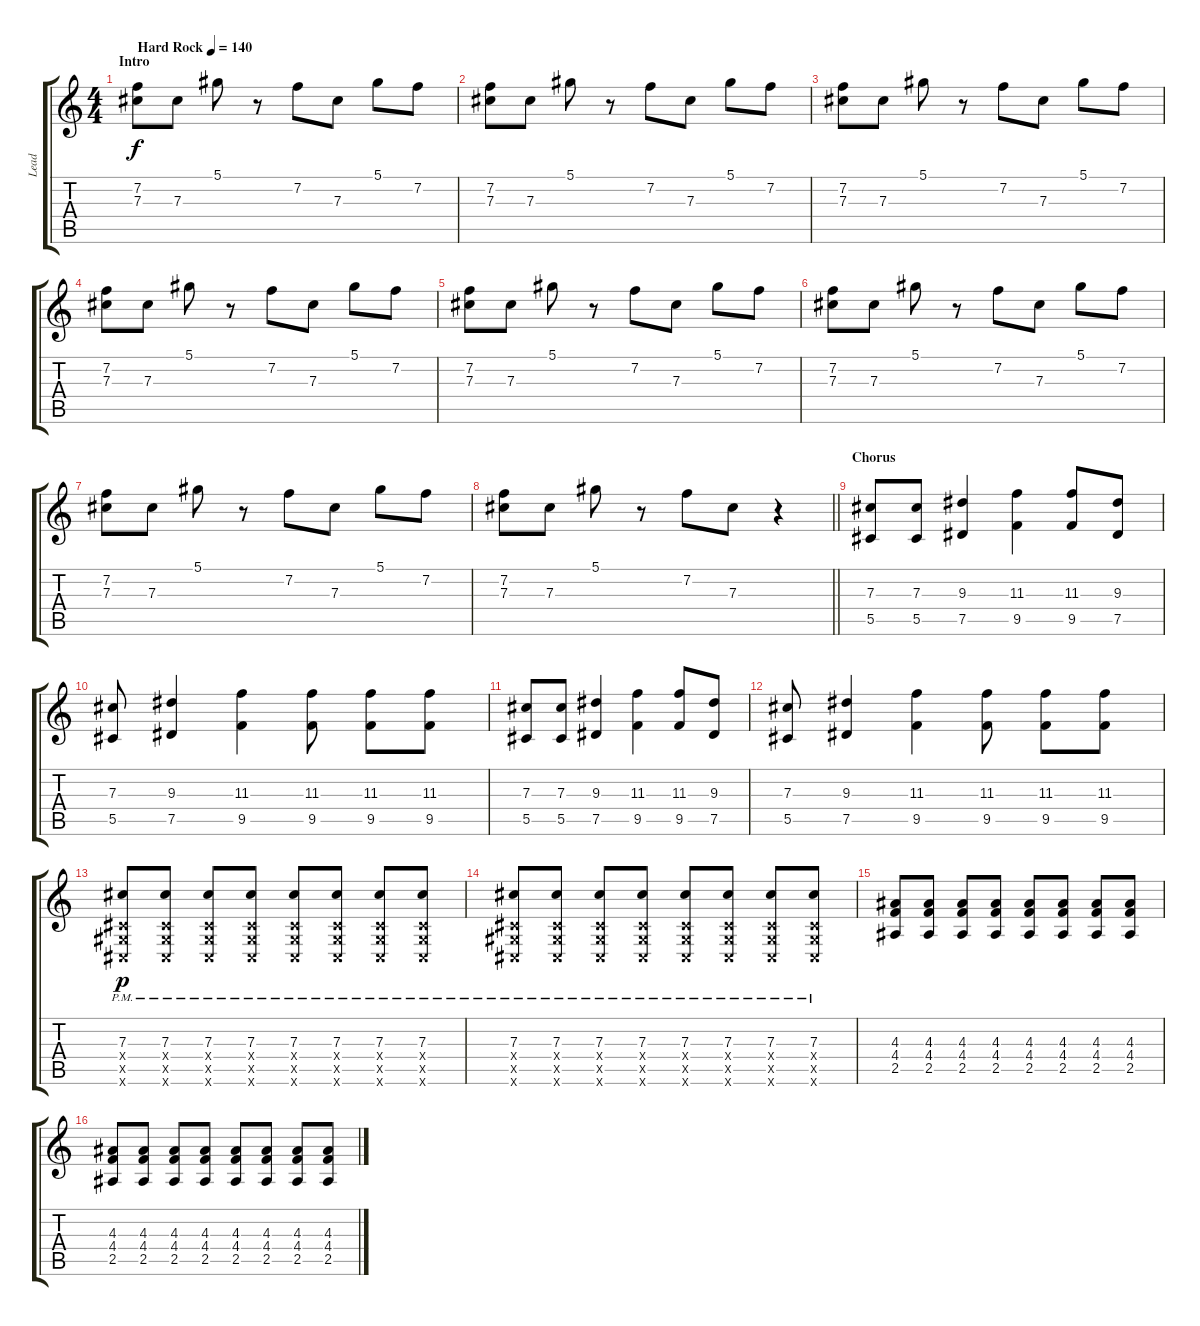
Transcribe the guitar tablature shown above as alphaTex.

\track ("Lead" "Lead") {instrument overdrivenguitar}
\staff {score tabs}
\tuning (Eb4 Bb3 Gb3 Db3 Ab2 Db2) {hide}
\ts (4 4)
\section ("" "Intro")
\tempo (140 "Hard Rock")
\clef g2
\ks c
(7.2 7.3).8{dy f volume 9 instrument overdrivenguitar} 7.3.8 5.1.8 r.8 7.2.8 7.3.8 5.1.8 7.2.8 |
(7.2 7.3).8 7.3.8 5.1.8 r.8 7.2.8 7.3.8 5.1.8 7.2.8 |
(7.2 7.3).8 7.3.8 5.1.8 r.8 7.2.8 7.3.8 5.1.8 7.2.8 |
(7.2 7.3).8 7.3.8 5.1.8 r.8 7.2.8 7.3.8 5.1.8 7.2.8 |
(7.2 7.3).8 7.3.8 5.1.8 r.8 7.2.8 7.3.8 5.1.8 7.2.8 |
(7.2 7.3).8 7.3.8 5.1.8 r.8 7.2.8 7.3.8 5.1.8 7.2.8 |
(7.2 7.3).8 7.3.8 5.1.8 r.8 7.2.8 7.3.8 5.1.8 7.2.8 |
\barLineRight lightlight
(7.2 7.3).8 7.3.8 5.1.8 r.8 7.2.8 7.3.8 r.4 |
\section ("" "Chorus")
(7.3 5.5).8{volume 13 instrument overdrivenguitar} (7.3 5.5).8 (9.3 7.5).4 (11.3 9.5).4 (11.3 9.5).8 (9.3 7.5).8 |
(7.3 5.5).8 (9.3 7.5).4 (11.3 9.5).4 (11.3 9.5).8 (11.3 9.5).8 (11.3 9.5).8 |
(7.3 5.5).8 (7.3 5.5).8 (9.3 7.5).4 (11.3 9.5).4 (11.3 9.5).8 (9.3 7.5).8 |
(7.3 5.5).8 (9.3 7.5).4 (11.3 9.5).4 (11.3 9.5).8 (11.3 9.5).8 (11.3 9.5).8 |
(7.3{pm} 0.4{x} 0.5{x} 0.6{x}).8{dy p} (7.3{pm} 0.4{x} 0.5{x} 0.6{x}).8 (7.3{pm} 0.4{x} 0.5{x} 0.6{x}).8 (7.3{pm} 0.4{x} 0.5{x} 0.6{x}).8 (7.3{pm} 0.4{x} 0.5{x} 0.6{x}).8 (7.3{pm} 0.4{x} 0.5{x} 0.6{x}).8 (7.3{pm} 0.4{x} 0.5{x} 0.6{x}).8 (7.3{pm} 0.4{x} 0.5{x} 0.6{x}).8 |
(7.3{pm} 0.4{x} 0.5{x} 0.6{x}).8 (7.3{pm} 0.4{x} 0.5{x} 0.6{x}).8 (7.3{pm} 0.4{x} 0.5{x} 0.6{x}).8 (7.3{pm} 0.4{x} 0.5{x} 0.6{x}).8 (7.3{pm} 0.4{x} 0.5{x} 0.6{x}).8 (7.3{pm} 0.4{x} 0.5{x} 0.6{x}).8 (7.3{pm} 0.4{x} 0.5{x} 0.6{x}).8 (7.3{pm} 0.4{x} 0.5{x} 0.6{x}).8 |
(4.3 4.4 2.5).8 (4.3 4.4 2.5).8 (4.3 4.4 2.5).8 (4.3 4.4 2.5).8 (4.3 4.4 2.5).8 (4.3 4.4 2.5).8 (4.3 4.4 2.5).8 (4.3 4.4 2.5).8 |
(4.3 4.4 2.5).8 (4.3 4.4 2.5).8 (4.3 4.4 2.5).8 (4.3 4.4 2.5).8 (4.3 4.4 2.5).8 (4.3 4.4 2.5).8 (4.3 4.4 2.5).8 (4.3 4.4 2.5).8
